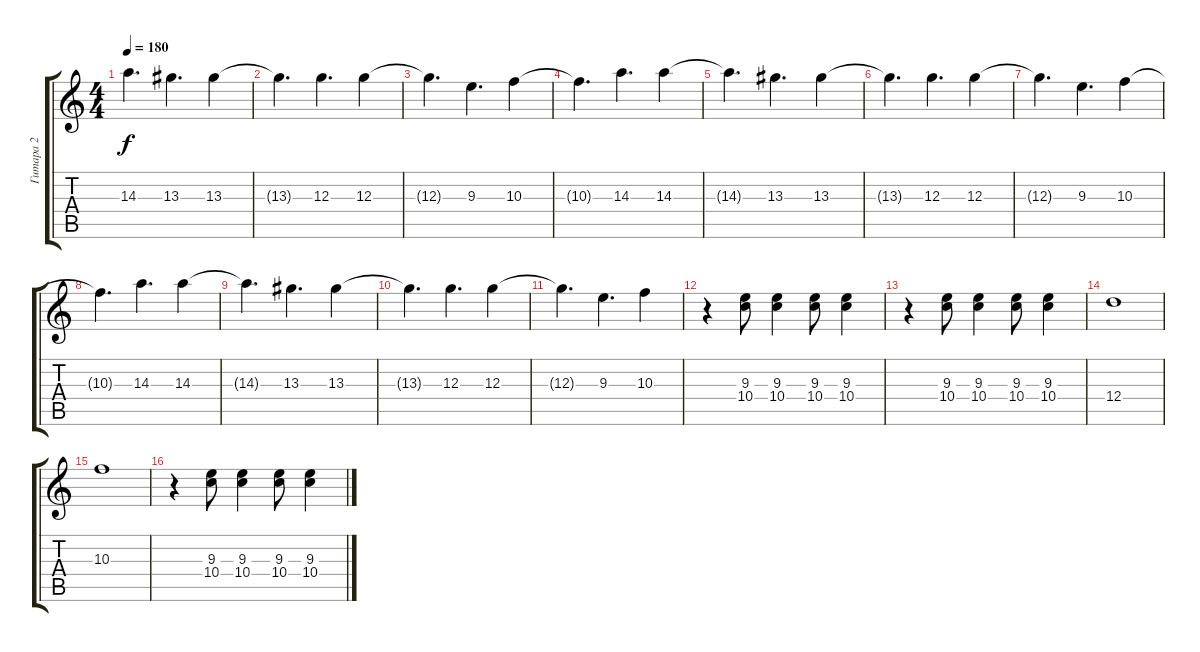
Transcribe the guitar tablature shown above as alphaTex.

\track ("Гитара 2" "Гитара 2") {instrument electricguitarjazz}
\staff {score tabs}
\tuning (E4 B3 G3 D3 A2 E2) {hide}
\ts (4 4)
\tempo 180
\clef g2
\ks c
14.3{t}.4{d dy f} 13.3.4{d} 13.3.4 |
13.3{t}.4{d} 12.3.4{d} 12.3.4 |
12.3{t}.4{d} 9.3.4{d} 10.3.4 |
10.3{t}.4{d} 14.3.4{d} 14.3.4 |
14.3{t}.4{d} 13.3.4{d} 13.3.4 |
13.3{t}.4{d} 12.3.4{d} 12.3.4 |
12.3{t}.4{d} 9.3.4{d} 10.3.4 |
10.3{t}.4{d} 14.3.4{d} 14.3.4 |
14.3{t}.4{d} 13.3.4{d} 13.3.4 |
13.3{t}.4{d} 12.3.4{d} 12.3.4 |
12.3{t}.4{d} 9.3.4{d} 10.3.4 |
r.4 (9.3 10.4).8 (9.3 10.4).4 (9.3 10.4).8 (9.3 10.4).4 |
r.4 (9.3 10.4).8 (9.3 10.4).4 (9.3 10.4).8 (9.3 10.4).4 |
12.4.1 |
10.3.1 |
r.4 (9.3 10.4).8 (9.3 10.4).4 (9.3 10.4).8 (9.3 10.4).4
